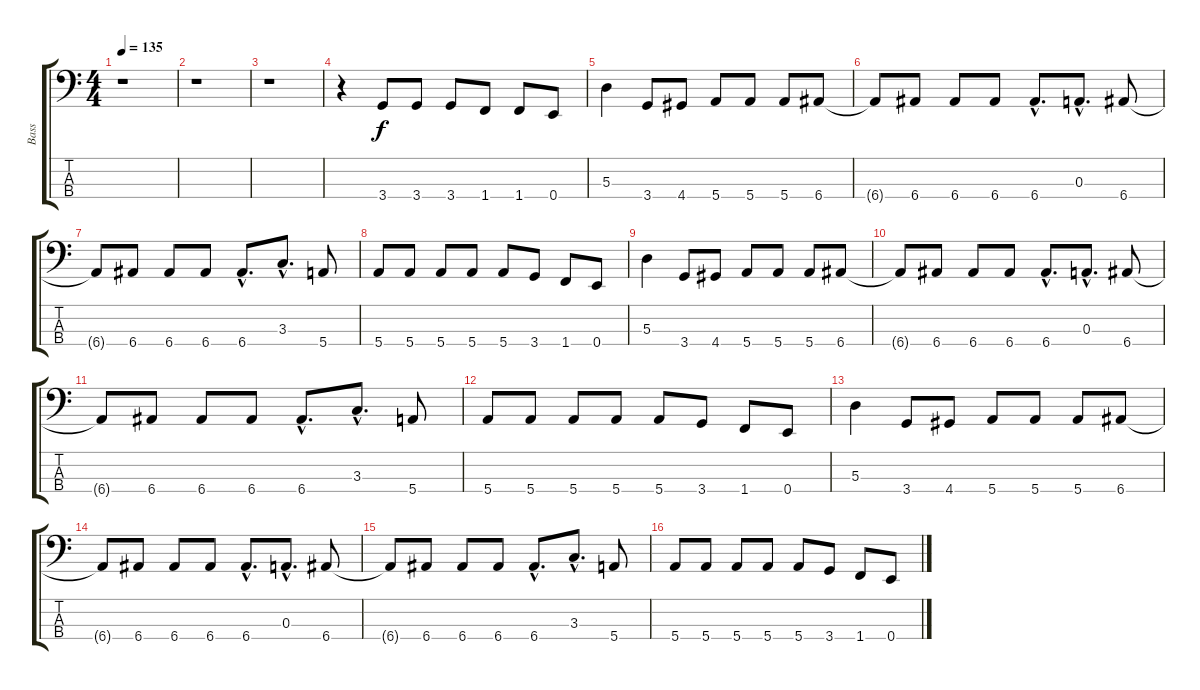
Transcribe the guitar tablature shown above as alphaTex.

\track ("Bass" "Bass") {instrument electricbasspick}
\staff {score tabs}
\tuning (G2 D2 A1 E1) {hide}
\ts (4 4)
\tempo 135
\clef f4
\ks c
r.1{dy f instrument electricbasspick} |
r.1 |
r.1 |
r.4 3.4.8 3.4.8 3.4.8 1.4.8 1.4.8 0.4.8 |
5.3.4 3.4.8 4.4.8 5.4.8 5.4.8 5.4.8 6.4.8 |
6.4{t}.8 6.4.8 6.4.8 6.4.8 6.4{hac}.8{d} 0.3{hac}.8{d} 6.4.8 |
6.4{t}.8 6.4.8 6.4.8 6.4.8 6.4{hac}.8{d} 3.3{hac}.8{d} 5.4.8 |
5.4.8 5.4.8 5.4.8 5.4.8 5.4.8 3.4.8 1.4.8 0.4.8 |
5.3.4 3.4.8 4.4.8 5.4.8 5.4.8 5.4.8 6.4.8 |
6.4{t}.8 6.4.8 6.4.8 6.4.8 6.4{hac}.8{d} 0.3{hac}.8{d} 6.4.8 |
6.4{t}.8 6.4.8 6.4.8 6.4.8 6.4{hac}.8{d} 3.3{hac}.8{d} 5.4.8 |
5.4.8 5.4.8 5.4.8 5.4.8 5.4.8 3.4.8 1.4.8 0.4.8 |
5.3.4 3.4.8 4.4.8 5.4.8 5.4.8 5.4.8 6.4.8 |
6.4{t}.8 6.4.8 6.4.8 6.4.8 6.4{hac}.8{d} 0.3{hac}.8{d} 6.4.8 |
6.4{t}.8 6.4.8 6.4.8 6.4.8 6.4{hac}.8{d} 3.3{hac}.8{d} 5.4.8 |
5.4.8 5.4.8 5.4.8 5.4.8 5.4.8 3.4.8 1.4.8 0.4.8
